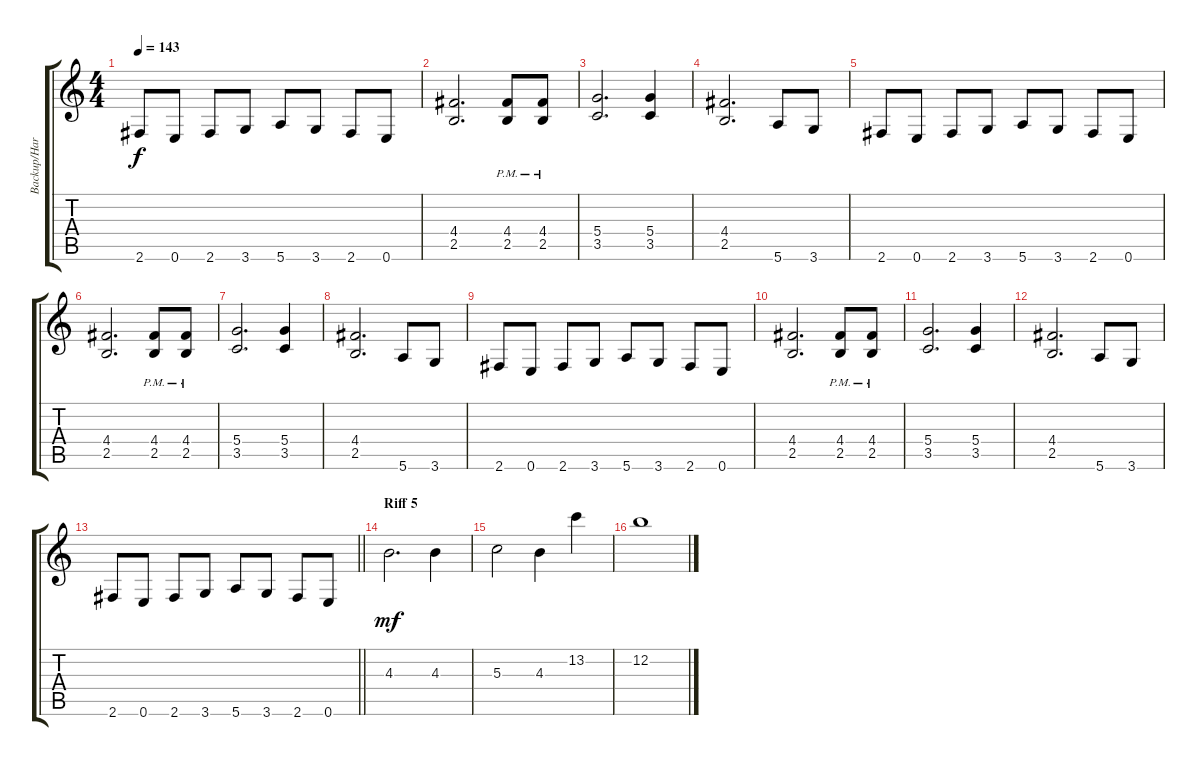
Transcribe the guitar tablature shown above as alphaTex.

\track ("Backup/Harmony" "Backup/Har") {instrument overdrivenguitar}
\staff {score tabs}
\tuning (E4 B3 G3 D3 A2 E2) {hide}
\ts (4 4)
\tempo 143
\clef g2
\ks c
2.6.8{dy f} 0.6.8 2.6.8 3.6.8 5.6.8 3.6.8 2.6.8 0.6.8 |
(4.4 2.5).2{d} (4.4 2.5{pm}).8 (4.4 2.5{pm}).8 |
(5.4 3.5).2{d} (5.4 3.5).4 |
(4.4 2.5).2{d} 5.6.8 3.6.8 |
2.6.8 0.6.8 2.6.8 3.6.8 5.6.8 3.6.8 2.6.8 0.6.8 |
(4.4 2.5).2{d} (4.4 2.5{pm}).8 (4.4 2.5{pm}).8 |
(5.4 3.5).2{d} (5.4 3.5).4 |
(4.4 2.5).2{d} 5.6.8 3.6.8 |
2.6.8 0.6.8 2.6.8 3.6.8 5.6.8 3.6.8 2.6.8 0.6.8 |
(4.4 2.5).2{d} (4.4 2.5{pm}).8 (4.4 2.5{pm}).8 |
(5.4 3.5).2{d} (5.4 3.5).4 |
(4.4 2.5).2{d} 5.6.8 3.6.8 |
\barLineRight lightlight
2.6.8 0.6.8 2.6.8 3.6.8 5.6.8 3.6.8 2.6.8 0.6.8 |
\section ("" "Riff 5")
4.3.2{d dy mf instrument choiraahs} 4.3.4 |
5.3.2 4.3.4 13.2.4 |
12.2.1
